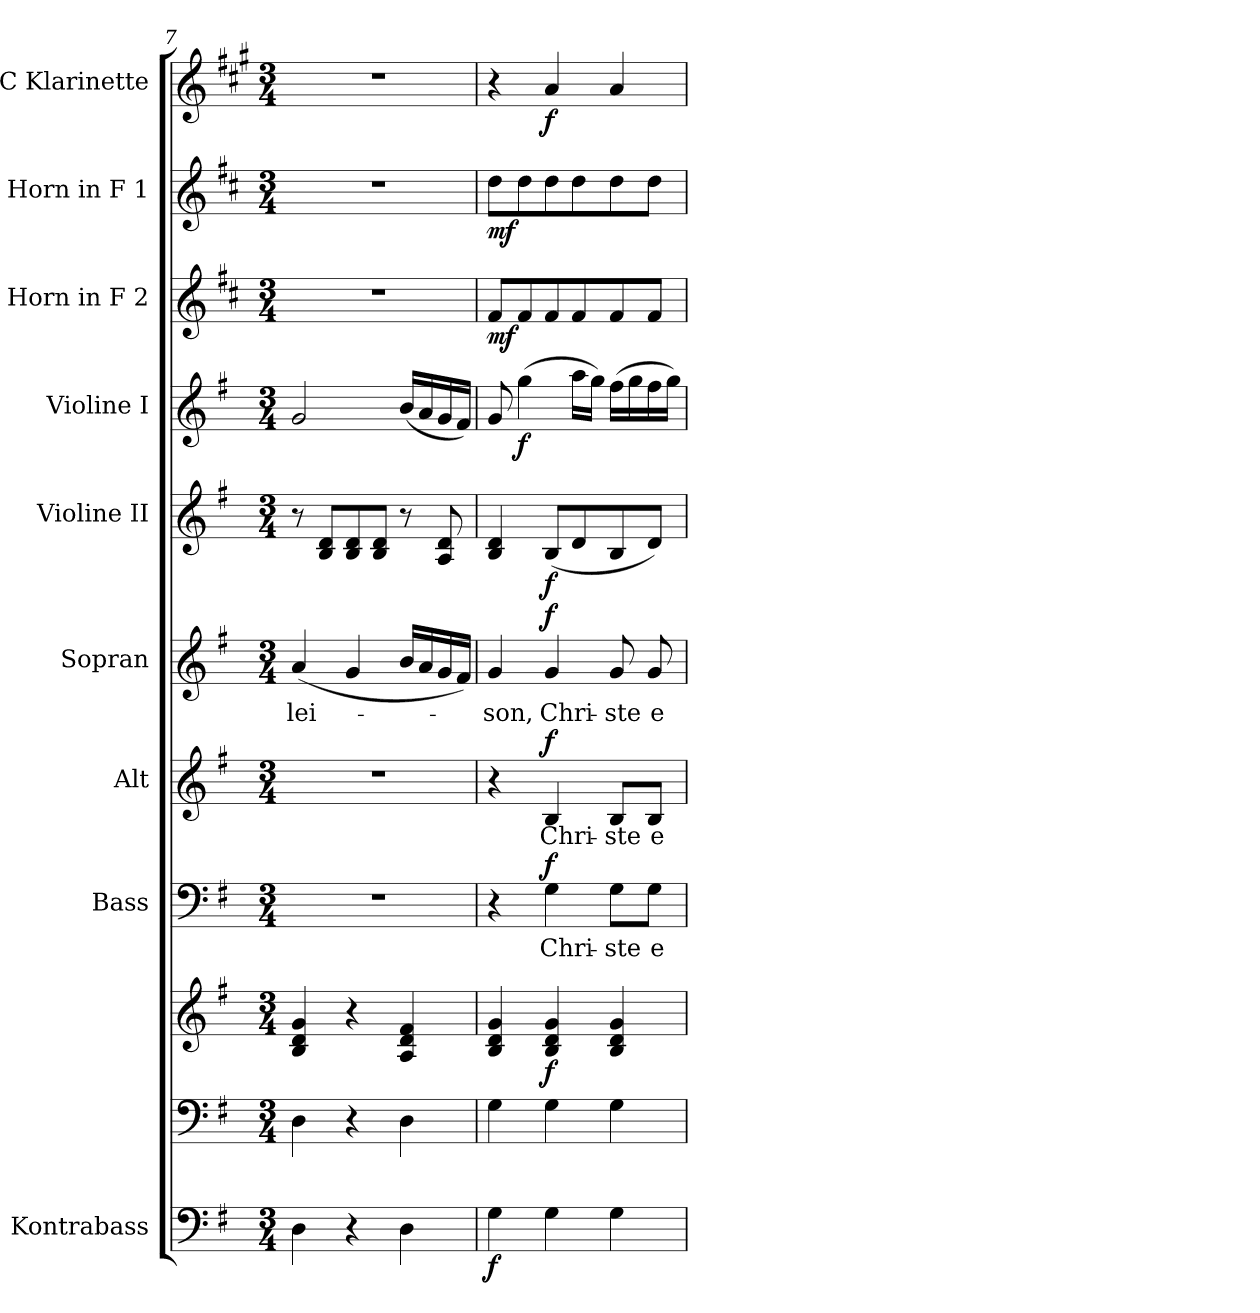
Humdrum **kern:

**kern	**dynam	**kern	**kern	**dynam	**kern	**text	**dynam	**kern	**text	**dynam	**kern	**text	**dynam	**kern	**dynam	**kern	**dynam	**kern	**dynam	**kern	**dynam	**kern	**dynam
*part10	*part10	*part9	*part9	*part9	*part8	*part8	*part8	*part7	*part7	*part7	*part6	*part6	*part6	*part5	*part5	*part4	*part4	*part3	*part3	*part2	*part2	*part1	*part1
*staff11	*staff11	*staff10	*staff9	*staff9/10	*staff8	*staff8	*staff8	*staff7	*staff7	*staff7	*staff6	*staff6	*staff6	*staff5	*staff5	*staff4	*staff4	*staff3	*staff3	*staff2	*staff2	*staff1	*staff1
*I"Kontrabass	*	*	*	*	*I"Bass	*	*	*I"Alt	*	*	*I"Sopran	*	*	*I"Violine II	*	*I"Violine I	*	*I"Horn in F 2	*	*I"Horn in F 1	*	*I"C Klarinette	*
*I'Kb.	*	*	*	*	*I'B.	*	*	*I'A.	*	*	*I'S.	*	*	*I'Vl. II	*	*I'Vl. I	*	*	*	*	*	*I'Kl.	*
!!LO:PB:g=z
*clefF4	*	*clefF4	*clefG2	*	*clefF4	*	*	*clefG2	*	*	*clefG2	*	*	*clefG2	*	*clefG2	*	*clefG2	*	*clefG2	*	*clefG2	*
*ITrd7c12	*	*	*	*	*	*	*	*	*	*	*	*	*	*	*	*	*	*ITrd4c7	*	*ITrd4c7	*	*ITrd1c2	*
*k[f#]	*	*k[f#]	*k[f#]	*	*k[f#]	*	*	*k[f#]	*	*	*k[f#]	*	*	*k[f#]	*	*k[f#]	*	*k[f#]	*	*k[f#]	*	*k[f#]	*
*G:	*	*G:	*G:	*	*G:	*	*	*G:	*	*	*G:	*	*	*G:	*	*G:	*	*G:	*	*G:	*	*G:	*
*M3/4	*	*M3/4	*M3/4	*	*M3/4	*	*	*M3/4	*	*	*M3/4	*	*	*M3/4	*	*M3/4	*	*M3/4	*	*M3/4	*	*M3/4	*
=7	=7	=7	=7	=7	=7	=7	=7	=7	=7	=7	=7	=7	=7	=7	=7	=7	=7	=7	=7	=7	=7	=7	=7
!	!	!	!	!	!	!	!	!	!	!	!	!LO:LY:b	!	!	!	!	!	!	!	!	!	!	!
4DD\	.	4D\	4B/ 4d/ 4g/	.	2.r	.	.	2.r	.	.	(<4a/	-lei-	.	8r	.	2g/	.	2.r	.	2.r	.	2.r	.
.	.	.	.	.	.	.	.	.	.	.	.	.	.	8B/ 8d/L	.	.	.	.	.	.	.	.	.
4r	.	4r	4r	.	.	.	.	.	.	.	4g/	.	.	8B/ 8d/	.	.	.	.	.	.	.	.	.
.	.	.	.	.	.	.	.	.	.	.	.	.	.	8B/ 8d/J	.	.	.	.	.	.	.	.	.
4DD\	.	4D\	4A/ 4d/ 4f#/	.	.	.	.	.	.	.	16b/LL	.	.	8r	.	(<16b/LL	.	.	.	.	.	.	.
.	.	.	.	.	.	.	.	.	.	.	16a/	.	.	.	.	16a/	.	.	.	.	.	.	.
.	.	.	.	.	.	.	.	.	.	.	16g/	.	.	8A/ 8d/	.	16g/	.	.	.	.	.	.	.
.	.	.	.	.	.	.	.	.	.	.	16f#/JJ)	.	.	.	.	16f#/JJ)	.	.	.	.	.	.	.
=8	=8	=8	=8	=8	=8	=8	=8	=8	=8	=8	=8	=8	=8	=8	=8	=8	=8	=8	=8	=8	=8	=8	=8
!	!LO:DY:b	!	!	!	!	!	!	!	!	!	!	!LO:LY:b	!	!	!	!	!	!	!LO:DY:b	!	!LO:DY:b	!	!
4GG\	f	4G\	4B/ 4d/ 4g/	.	4r	.	.	4r	.	.	4g/	-son,	.	4B/ 4d/	.	8g/	.	8B/L	mf	8g\L	mf	4r	.
!	!	!	!	!	!	!	!	!	!	!	!	!	!	!	!	!	!LO:DY:b	!	!	!	!	!	!
.	.	.	.	.	.	.	.	.	.	.	.	.	.	.	.	(>4gg\	f	8B/	.	8g\	.	.	.
!	!	!	!	!LO:DY:b	!	!LO:LY:b	!LO:DY:a	!	!LO:LY:b	!LO:DY:a	!	!LO:LY:b	!LO:DY:a	!	!LO:DY:b	!	!	!	!	!	!	!	!LO:DY:b
4GG\	.	4G\	4B/ 4d/ 4g/	f	4G\	Chri-	f	4B/	Chri-	f	4g/	Chri-	f	(<8B/L	f	.	.	8B/	.	8g\	.	4g/	f
.	.	.	.	.	.	.	.	.	.	.	.	.	.	8d/	.	16aa\LL	.	8B/	.	8g\	.	.	.
.	.	.	.	.	.	.	.	.	.	.	.	.	.	.	.	16gg\JJ)	.	.	.	.	.	.	.
!	!	!	!	!	!	!LO:LY:b	!	!	!LO:LY:b	!	!	!LO:LY:b	!	!	!	!	!	!	!	!	!	!	!
4GG\	.	4G\	4B/ 4d/ 4g/	.	8G\L	-ste	.	8B/L	-ste	.	8g/	-ste	.	8B/	.	(>16ff#\LL	.	8B/	.	8g\	.	4g/	.
.	.	.	.	.	.	.	.	.	.	.	.	.	.	.	.	16gg\	.	.	.	.	.	.	.
!	!	!	!	!	!	!LO:LY:b	!	!	!LO:LY:b	!	!	!LO:LY:b	!	!	!	!	!	!	!	!	!	!	!
.	.	.	.	.	8G\J	e-	.	8B/J	e-	.	8g/	e-	.	8d/J)	.	16ff#\	.	8B/J	.	8g\J	.	.	.
.	.	.	.	.	.	.	.	.	.	.	.	.	.	.	.	16gg\JJ)	.	.	.	.	.	.	.
=	=	=	=	=	=	=	=	=	=	=	=	=	=	=	=	=	=	=	=	=	=	=	=
*-	*-	*-	*-	*-	*-	*-	*-	*-	*-	*-	*-	*-	*-	*-	*-	*-	*-	*-	*-	*-	*-	*-	*-
